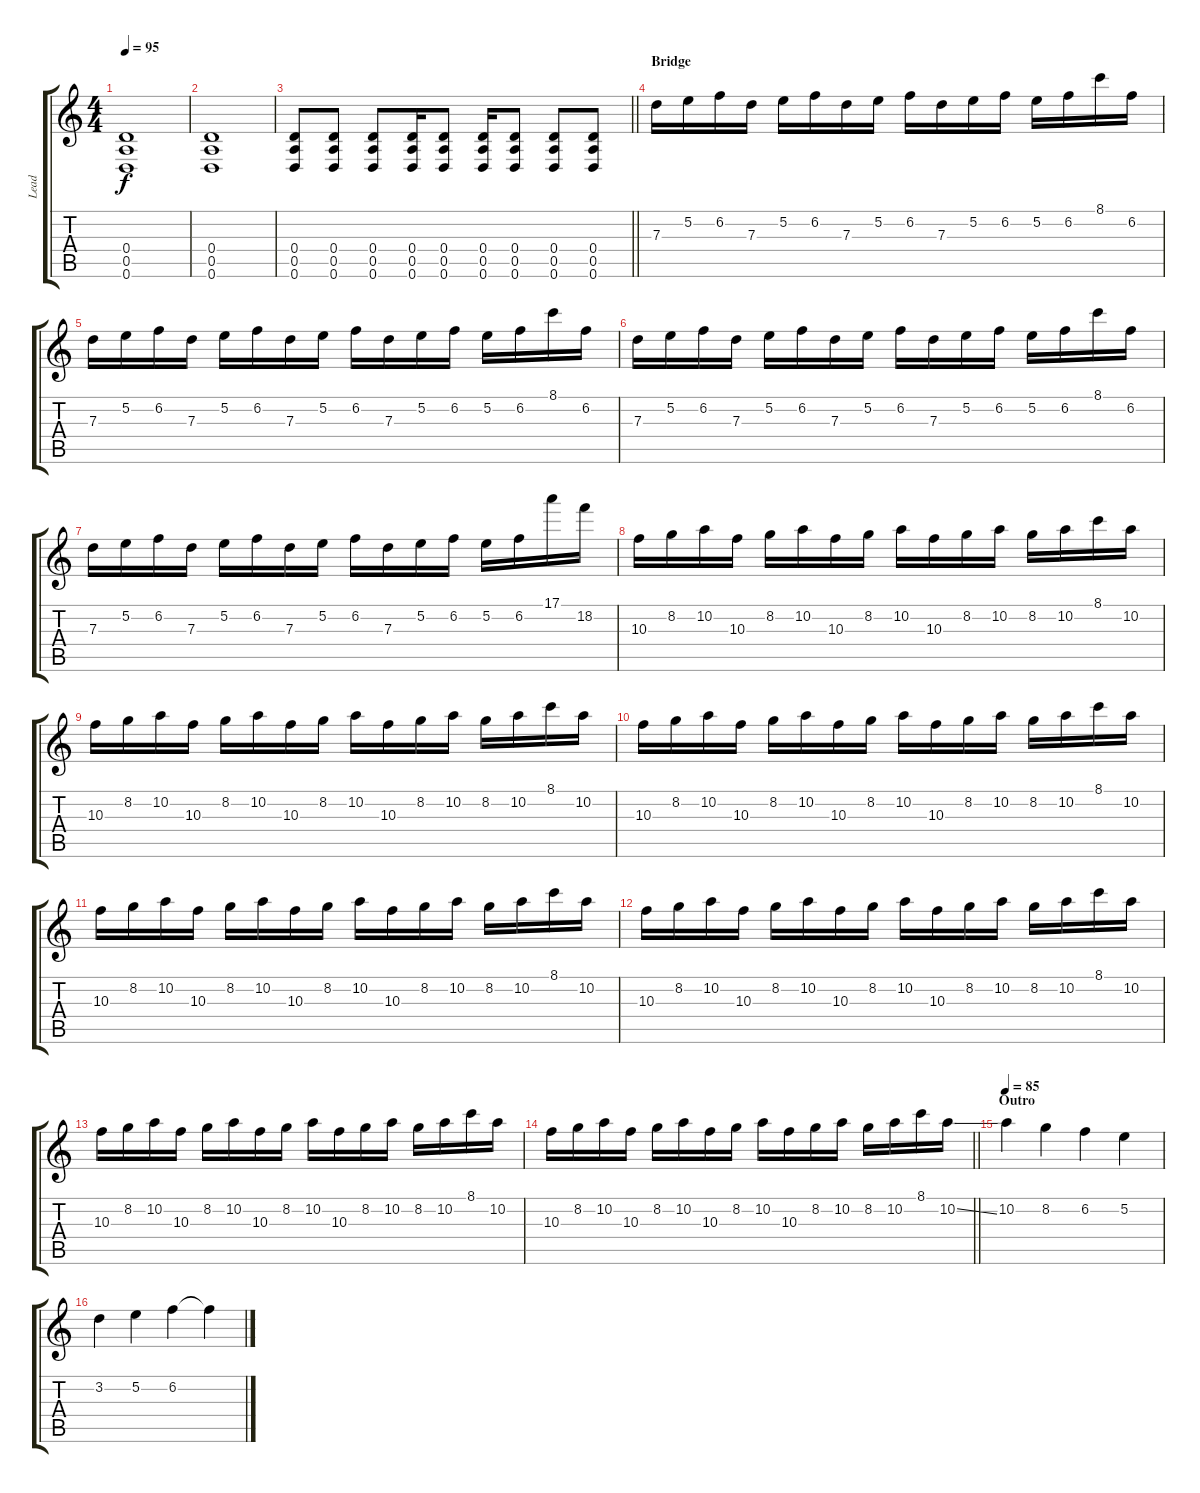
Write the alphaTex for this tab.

\track ("Lead" "Lead") {instrument overdrivenguitar}
\staff {score tabs}
\tuning (E4 B3 G3 D3 A2 D2) {hide}
\ts (4 4)
\tempo 95
\clef g2
\ks c
(0.4 0.5 0.6).1{dy f} |
(0.4 0.5 0.6).1 |
\barLineRight lightlight
(0.4 0.5 0.6).8 (0.4 0.5 0.6).8 (0.4 0.5 0.6).8 (0.4 0.5 0.6).16 (0.4 0.5 0.6).8 (0.4 0.5 0.6).16 (0.4 0.5 0.6).8 (0.4 0.5 0.6).8 (0.4 0.5 0.6).8 |
\section ("" "Bridge")
7.3.16{volume 16} 5.2.16 6.2.16 7.3.16 5.2.16 6.2.16 7.3.16 5.2.16 6.2.16 7.3.16 5.2.16 6.2.16 5.2.16 6.2.16 8.1.16 6.2.16 |
7.3.16 5.2.16 6.2.16 7.3.16 5.2.16 6.2.16 7.3.16 5.2.16 6.2.16 7.3.16 5.2.16 6.2.16 5.2.16 6.2.16 8.1.16 6.2.16 |
7.3.16 5.2.16 6.2.16 7.3.16 5.2.16 6.2.16 7.3.16 5.2.16 6.2.16 7.3.16 5.2.16 6.2.16 5.2.16 6.2.16 8.1.16 6.2.16 |
7.3.16 5.2.16 6.2.16 7.3.16 5.2.16 6.2.16 7.3.16 5.2.16 6.2.16 7.3.16 5.2.16 6.2.16 5.2.16 6.2.16 17.1.16 18.2.16 |
10.3.16 8.2.16 10.2.16 10.3.16 8.2.16 10.2.16 10.3.16 8.2.16 10.2.16 10.3.16 8.2.16 10.2.16 8.2.16 10.2.16 8.1.16 10.2.16 |
10.3.16 8.2.16 10.2.16 10.3.16 8.2.16 10.2.16 10.3.16 8.2.16 10.2.16 10.3.16 8.2.16 10.2.16 8.2.16 10.2.16 8.1.16 10.2.16 |
10.3.16 8.2.16 10.2.16 10.3.16 8.2.16 10.2.16 10.3.16 8.2.16 10.2.16 10.3.16 8.2.16 10.2.16 8.2.16 10.2.16 8.1.16 10.2.16 |
10.3.16 8.2.16 10.2.16 10.3.16 8.2.16 10.2.16 10.3.16 8.2.16 10.2.16 10.3.16 8.2.16 10.2.16 8.2.16 10.2.16 8.1.16 10.2.16 |
10.3.16 8.2.16 10.2.16 10.3.16 8.2.16 10.2.16 10.3.16 8.2.16 10.2.16 10.3.16 8.2.16 10.2.16 8.2.16 10.2.16 8.1.16 10.2.16 |
10.3.16 8.2.16 10.2.16 10.3.16 8.2.16 10.2.16 10.3.16 8.2.16 10.2.16 10.3.16 8.2.16 10.2.16 8.2.16 10.2.16 8.1.16 10.2.16 |
\barLineRight lightlight
10.3.16 8.2.16 10.2.16 10.3.16 8.2.16 10.2.16 10.3.16 8.2.16 10.2.16 10.3.16 8.2.16 10.2.16 8.2.16 10.2.16 8.1.16 10.2{ss}.16 |
\section ("" "Outro")
\tempo 85
10.2.4 8.2.4 6.2.4 5.2.4 |
3.2.4 5.2.4 6.2.4 6.2{t}.4
